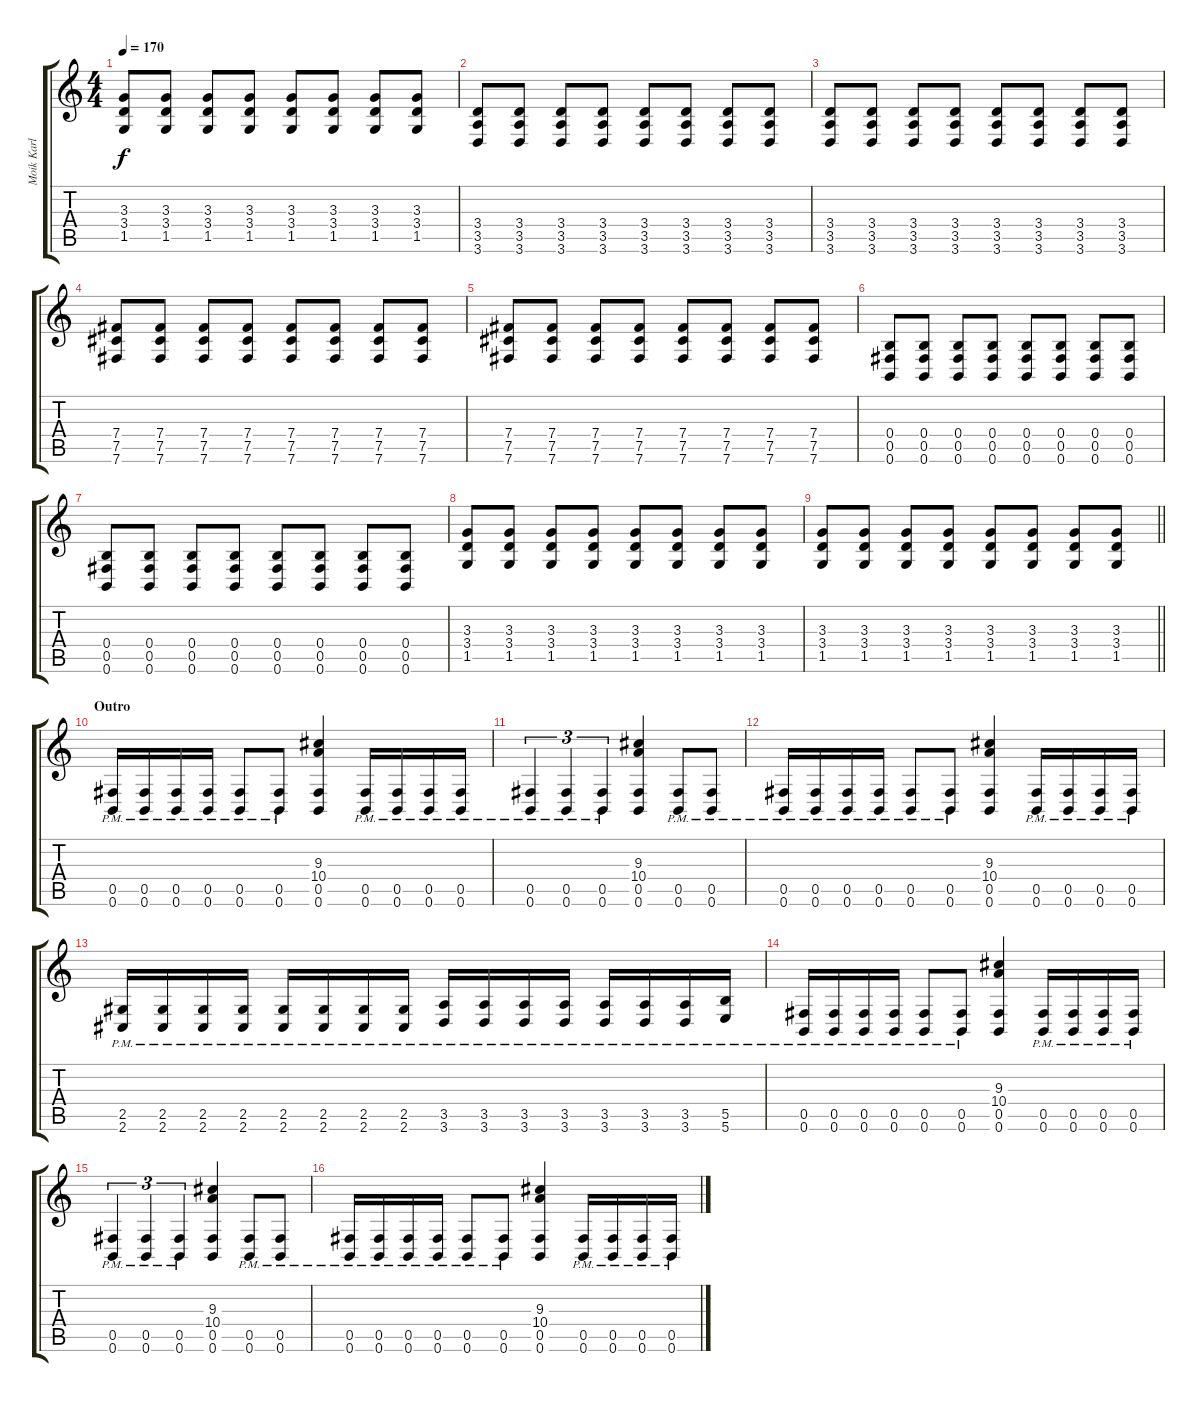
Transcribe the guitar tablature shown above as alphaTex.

\track ("Moik Karl" "Moik Karl") {instrument distortionguitar}
\staff {score tabs}
\tuning (Db4 Ab3 E3 B2 Gb2 B1) {hide}
\ts (4 4)
\tempo 170
\clef g2
\ks c
(3.3 3.4 1.5).8{dy f} (3.3 3.4 1.5).8 (3.3 3.4 1.5).8 (3.3 3.4 1.5).8 (3.3 3.4 1.5).8 (3.3 3.4 1.5).8 (3.3 3.4 1.5).8 (3.3 3.4 1.5).8 |
(3.4 3.5 3.6).8 (3.4 3.5 3.6).8 (3.4 3.5 3.6).8 (3.4 3.5 3.6).8 (3.4 3.5 3.6).8 (3.4 3.5 3.6).8 (3.4 3.5 3.6).8 (3.4 3.5 3.6).8 |
(3.4 3.5 3.6).8 (3.4 3.5 3.6).8 (3.4 3.5 3.6).8 (3.4 3.5 3.6).8 (3.4 3.5 3.6).8 (3.4 3.5 3.6).8 (3.4 3.5 3.6).8 (3.4 3.5 3.6).8 |
(7.4 7.5 7.6).8 (7.4 7.5 7.6).8 (7.4 7.5 7.6).8 (7.4 7.5 7.6).8 (7.4 7.5 7.6).8 (7.4 7.5 7.6).8 (7.4 7.5 7.6).8 (7.4 7.5 7.6).8 |
(7.4 7.5 7.6).8 (7.4 7.5 7.6).8 (7.4 7.5 7.6).8 (7.4 7.5 7.6).8 (7.4 7.5 7.6).8 (7.4 7.5 7.6).8 (7.4 7.5 7.6).8 (7.4 7.5 7.6).8 |
(0.4 0.5 0.6).8 (0.4 0.5 0.6).8 (0.4 0.5 0.6).8 (0.4 0.5 0.6).8 (0.4 0.5 0.6).8 (0.4 0.5 0.6).8 (0.4 0.5 0.6).8 (0.4 0.5 0.6).8 |
(0.4 0.5 0.6).8 (0.4 0.5 0.6).8 (0.4 0.5 0.6).8 (0.4 0.5 0.6).8 (0.4 0.5 0.6).8 (0.4 0.5 0.6).8 (0.4 0.5 0.6).8 (0.4 0.5 0.6).8 |
(3.3 3.4 1.5).8 (3.3 3.4 1.5).8 (3.3 3.4 1.5).8 (3.3 3.4 1.5).8 (3.3 3.4 1.5).8 (3.3 3.4 1.5).8 (3.3 3.4 1.5).8 (3.3 3.4 1.5).8 |
\barLineRight lightlight
(3.3 3.4 1.5).8 (3.3 3.4 1.5).8 (3.3 3.4 1.5).8 (3.3 3.4 1.5).8 (3.3 3.4 1.5).8 (3.3 3.4 1.5).8 (3.3 3.4 1.5).8 (3.3 3.4 1.5).8 |
\section ("" "Outro")
(0.5{pm} 0.6{pm}).16 (0.5{pm} 0.6{pm}).16 (0.5{pm} 0.6{pm}).16 (0.5{pm} 0.6{pm}).16 (0.5{pm} 0.6{pm}).8 (0.5{pm} 0.6{pm}).8 (9.3 10.4 0.5 0.6).4 (0.5{pm} 0.6{pm}).16 (0.5{pm} 0.6{pm}).16 (0.5{pm} 0.6{pm}).16 (0.5{pm} 0.6{pm}).16 |
(0.5{pm} 0.6{pm}).4{tu (3 2)} (0.5{pm} 0.6{pm}).4{tu (3 2)} (0.5{pm} 0.6{pm}).4{tu (3 2)} (9.3 10.4 0.5 0.6).4 (0.5{pm} 0.6{pm}).8 (0.5{pm} 0.6{pm}).8 |
(0.5{pm} 0.6{pm}).16 (0.5{pm} 0.6{pm}).16 (0.5{pm} 0.6{pm}).16 (0.5{pm} 0.6{pm}).16 (0.5{pm} 0.6{pm}).8 (0.5{pm} 0.6{pm}).8 (9.3 10.4 0.5 0.6).4 (0.5{pm} 0.6{pm}).16 (0.5{pm} 0.6{pm}).16 (0.5{pm} 0.6{pm}).16 (0.5{pm} 0.6{pm}).16 |
(2.5{pm} 2.6{pm}).16 (2.5{pm} 2.6{pm}).16 (2.5{pm} 2.6{pm}).16 (2.5{pm} 2.6{pm}).16 (2.5{pm} 2.6{pm}).16 (2.5{pm} 2.6{pm}).16 (2.5{pm} 2.6{pm}).16 (2.5{pm} 2.6{pm}).16 (3.5{pm} 3.6{pm}).16 (3.5{pm} 3.6{pm}).16 (3.5{pm} 3.6{pm}).16 (3.5{pm} 3.6{pm}).16 (3.5{pm} 3.6{pm}).16 (3.5{pm} 3.6{pm}).16 (3.5{pm} 3.6{pm}).16 (5.5{pm} 5.6{pm}).16 |
(0.5{pm} 0.6{pm}).16 (0.5{pm} 0.6{pm}).16 (0.5{pm} 0.6{pm}).16 (0.5{pm} 0.6{pm}).16 (0.5{pm} 0.6{pm}).8 (0.5{pm} 0.6{pm}).8 (9.3 10.4 0.5 0.6).4 (0.5{pm} 0.6{pm}).16 (0.5{pm} 0.6{pm}).16 (0.5{pm} 0.6{pm}).16 (0.5{pm} 0.6{pm}).16 |
(0.5{pm} 0.6{pm}).4{tu (3 2)} (0.5{pm} 0.6{pm}).4{tu (3 2)} (0.5{pm} 0.6{pm}).4{tu (3 2)} (9.3 10.4 0.5 0.6).4 (0.5{pm} 0.6{pm}).8 (0.5{pm} 0.6{pm}).8 |
(0.5{pm} 0.6{pm}).16 (0.5{pm} 0.6{pm}).16 (0.5{pm} 0.6{pm}).16 (0.5{pm} 0.6{pm}).16 (0.5{pm} 0.6{pm}).8 (0.5{pm} 0.6{pm}).8 (9.3 10.4 0.5 0.6).4 (0.5{pm} 0.6{pm}).16 (0.5{pm} 0.6{pm}).16 (0.5{pm} 0.6{pm}).16 (0.5{pm} 0.6{pm}).16
